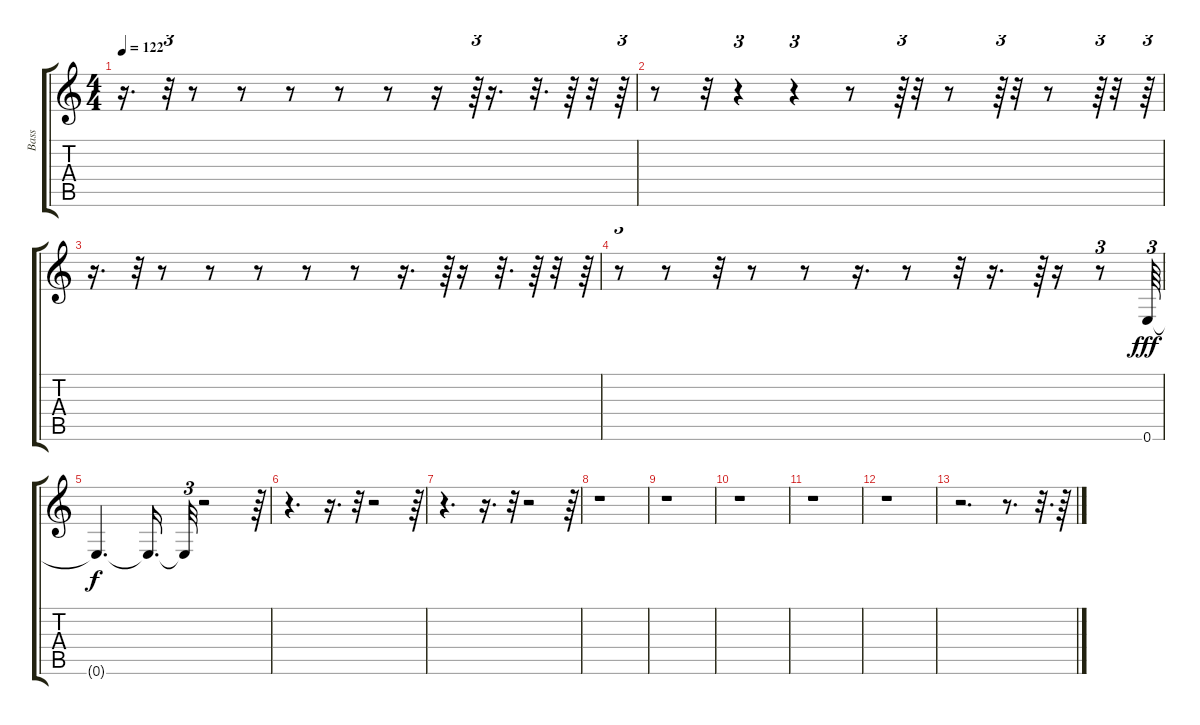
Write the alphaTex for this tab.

\track ("Bass" "Bass") {instrument electricbassfinger}
\staff {score tabs}
\tuning (E4 B3 G3 D3 A2 E2) {hide}
\ts (4 4)
\tempo 122
\clef g2
\ks c
r.16{d dy f} r.32{tu (3 2)} r.8 r.8 r.8 r.8 r.8 r.16 r.64{tu (3 2)} r.16{d} r.32{d} r.64 r.32 r.64{tu (3 2)} |
r.8 r.32 r.4{tu (3 2)} r.4{tu (3 2)} r.8 r.64{tu (3 2)} r.32 r.8 r.64{tu (3 2)} r.32 r.8 r.64{tu (3 2)} r.32 r.64{tu (3 2)} |
r.16{d} r.32{tu (3 2)} r.8 r.8 r.8 r.8 r.8 r.16{d} r.64{tu (3 2)} r.16 r.32{d} r.64 r.32 r.64{tu (3 2)} |
r.8{tu (3 2)} r.8 r.32 r.8 r.8 r.16{d} r.8 r.32 r.16{d} r.64{tu (3 2)} r.16 r.8{tu (3 2)} 0.6.64{tu (3 2) dy fff} |
0.6{t}.4{d dy f} 0.6{t}.16{d} 0.6{t}.32{tu (3 2)} r.2 r.64{tu (3 2)} |
r.4{d} r.16{d} r.32{tu (3 2)} r.2 r.64{tu (3 2)} |
r.4{d} r.16{d} r.32{tu (3 2)} r.2 r.64{tu (3 2)} |
r.1 |
r.1 |
r.1 |
r.1 |
r.1 |
r.2{d} r.8{d} r.32{d} r.64
